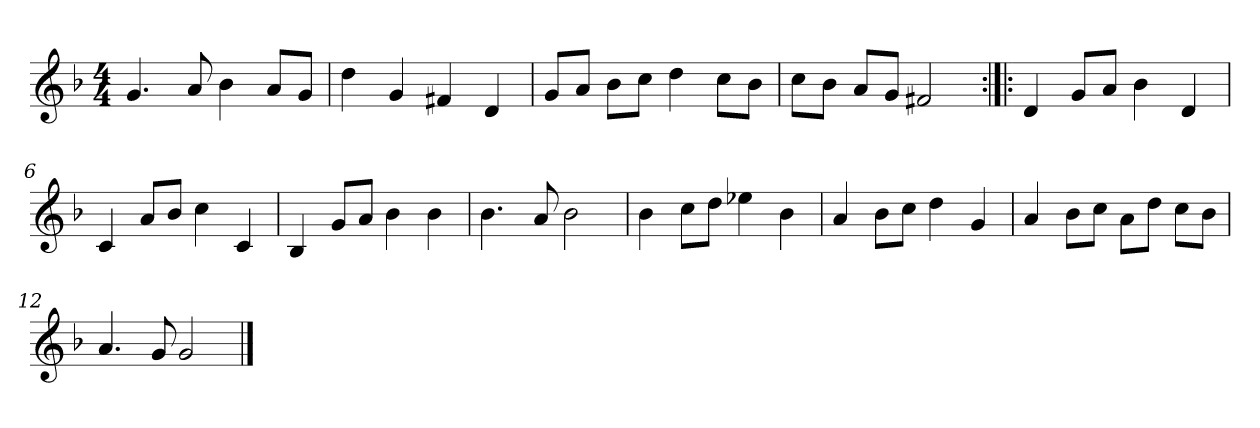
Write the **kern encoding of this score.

**kern
*part1
*staff1
*clefG2
*k[b-]
*G:dor
*M4/4
*MM120
=1
4.g
8a
4b-
8a/L
8g/J
=2
4dd
4g
4f#X
4d
=3
8g/L
8a/J
8b-\L
8cc\J
4dd
8cc\L
8b-\J
=4
8cc\L
8b-\J
8a/L
8g/J
2f#X
=5:|!|:
4d
8g/L
8a/J
4b-
4d
=6
4c
8a/L
8b-/J
4cc
4c
=7
4B-
8g/L
8a/J
4b-
4b-
=8
4.b-
8a
2b-
=9
4b-
8cc\L
8dd\J
4ee-X
4b-
=10
4a
8b-\L
8cc\J
4dd
4g
=11
4a
8b-\L
8cc\J
8a\L
8dd\J
8cc\L
8b-\J
=12
4.a
8g
2g
==
*-
